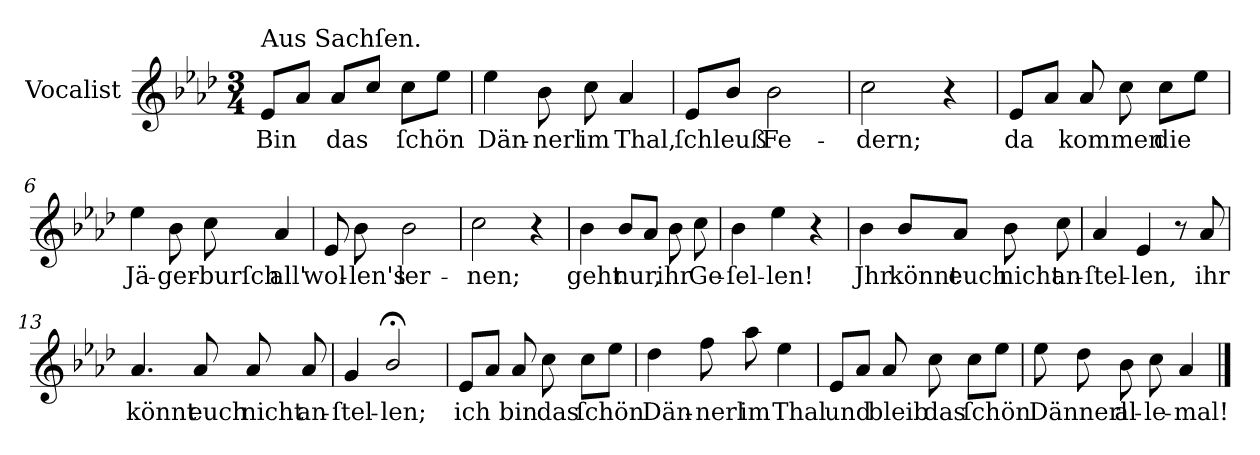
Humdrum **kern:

**kern	**text
*part1	*part1
*staff1	*staff1
*I"Vocalist	*
*k[b-e-a-d-]	*
*A-:	*
*M3/4	*
=1	=1
!LO:TX:a:t=Aus Sachſen.	!
8e-L	Bin
8a-J	.
8a-/L	das
8ccJ	.
8ccL	ſchön
8ee-J	.
=2	=2
4ee-	Dän-
8b-	-nerl
8cc	im
4a-	Thal,
=3	=3
8e-L	ſchleuß
8b-J	.
2b-	Fe-
=4	=4
2cc	-dern;
4r	.
=5	=5
8e-L	da
8a-J	.
8a-	kommen
8cc	.
8ccL	die
8ee-J	.
=6	=6
4ee-	Jä-
8b-	-ger-
8cc	-burſch
4a-	all'
=7	=7
8e-	wol-
8b-	-len's
2b-	ler-
=8	=8
2cc	-nen;
4r	.
=9	=9
4b-	geht
8b-L	nur,
8a-J	.
8b-	ihr
8cc	Ge-
=10	=10
4b-	-ſel-
4ee-	-len!
4r	.
=11	=11
4b-	Jhr
8b-L	könnt
8a-J	euch
8b-	nicht
8cc	an-
=12	=12
4a-	-ſtel-
4e-	-len,
8r	.
8a-	ihr
=13	=13
4.a-	könnt
8a-	euch
8a-	nicht
8a-	an-
=14	=14
4g	-ſtel-
2b-;</	-len;
=15	=15
8e-L	ich
8a-J	.
8a-	bin
8cc	das
8ccL	ſchön
8ee-J	.
=16	=16
4dd-	Dän-
8ff	-nerl
8aa-	im
4ee-	Thal
=17	=17
8e-L	und
8a-J	.
8a-	bleib
8cc	das
8ccL	ſchön
8ee-J	.
=18	=18
8ee-	Dännerl
8dd-	.
8b-	al-
8cc	-le-
4a-	-mal!
==	==
*-	*-
